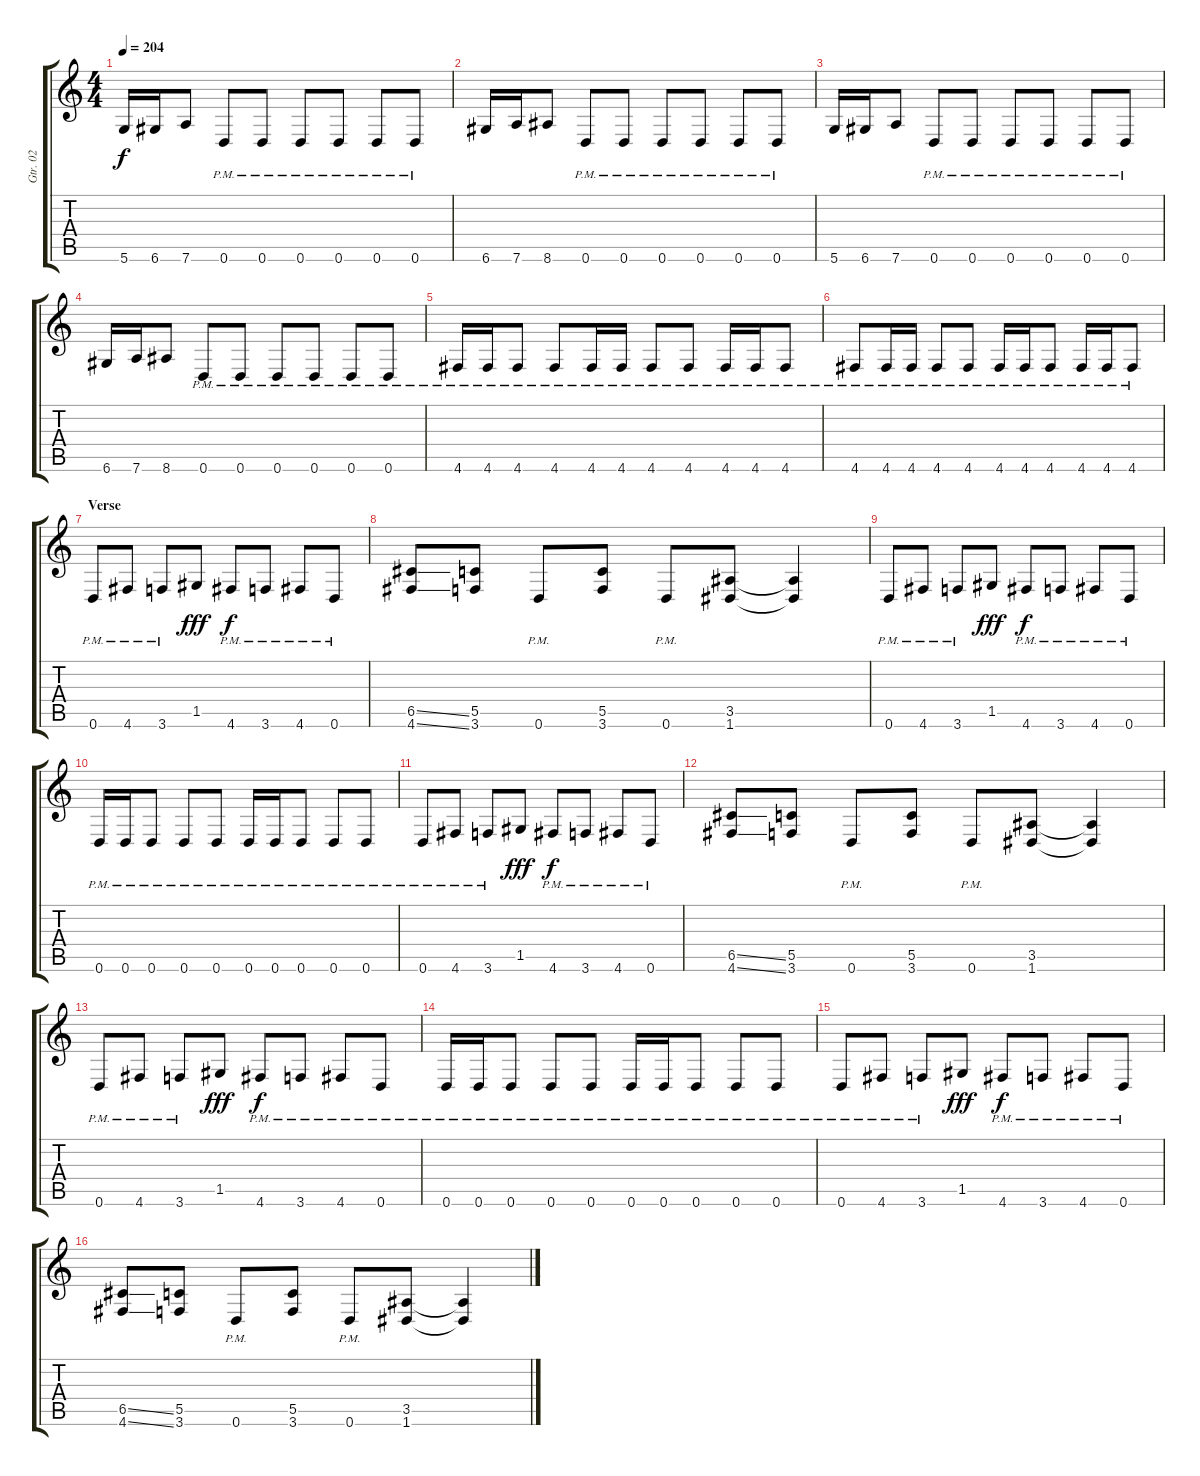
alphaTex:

\track ("Gtr. 02" "Gtr. 02") {instrument distortionguitar}
\staff {score tabs}
\tuning (D4 A3 F3 C3 G2 D2) {hide}
\ts (4 4)
\tempo 204
\clef g2
\ks c
5.6.16{dy f} 6.6.16 7.6.8 0.6{pm}.8 0.6{pm}.8 0.6{pm}.8 0.6{pm}.8 0.6{pm}.8 0.6{pm}.8 |
6.6.16 7.6.16 8.6.8 0.6{pm}.8 0.6{pm}.8 0.6{pm}.8 0.6{pm}.8 0.6{pm}.8 0.6{pm}.8 |
5.6.16 6.6.16 7.6.8 0.6{pm}.8 0.6{pm}.8 0.6{pm}.8 0.6{pm}.8 0.6{pm}.8 0.6{pm}.8 |
6.6.16 7.6.16 8.6.8 0.6{pm}.8 0.6{pm}.8 0.6{pm}.8 0.6{pm}.8 0.6{pm}.8 0.6{pm}.8 |
4.6{pm}.16 4.6{pm}.16 4.6{pm}.8 4.6{pm}.8 4.6{pm}.16 4.6{pm}.16 4.6{pm}.8 4.6{pm}.8 4.6{pm}.16 4.6{pm}.16 4.6{pm}.8 |
4.6{pm}.8 4.6{pm}.16 4.6{pm}.16 4.6{pm}.8 4.6{pm}.8 4.6{pm}.16 4.6{pm}.16 4.6{pm}.8 4.6{pm}.16 4.6{pm}.16 4.6{pm}.8 |
\section ("" "Verse")
0.6{pm}.8 4.6{pm}.8 3.6{pm}.8 1.5.8{dy fff} 4.6{pm}.8{dy f} 3.6{pm}.8 4.6{pm}.8 0.6{pm}.8 |
(6.5{ss} 4.6{ss}).8 (5.5 3.6).8 0.6{pm}.8 (5.5 3.6).8 0.6{pm}.8 (3.5 1.6).8 (3.5{t} 1.6{t}).4 |
0.6{pm}.8 4.6{pm}.8 3.6{pm}.8 1.5.8{dy fff} 4.6{pm}.8{dy f} 3.6{pm}.8 4.6{pm}.8 0.6{pm}.8 |
0.6{pm}.16 0.6{pm}.16 0.6{pm}.8 0.6{pm}.8 0.6{pm}.8 0.6{pm}.16 0.6{pm}.16 0.6{pm}.8 0.6{pm}.8 0.6{pm}.8 |
0.6{pm}.8 4.6{pm}.8 3.6{pm}.8 1.5.8{dy fff} 4.6{pm}.8{dy f} 3.6{pm}.8 4.6{pm}.8 0.6{pm}.8 |
(6.5{ss} 4.6{ss}).8 (5.5 3.6).8 0.6{pm}.8 (5.5 3.6).8 0.6{pm}.8 (3.5 1.6).8 (3.5{t} 1.6{t}).4 |
0.6{pm}.8 4.6{pm}.8 3.6{pm}.8 1.5.8{dy fff} 4.6{pm}.8{dy f} 3.6{pm}.8 4.6{pm}.8 0.6{pm}.8 |
0.6{pm}.16 0.6{pm}.16 0.6{pm}.8 0.6{pm}.8 0.6{pm}.8 0.6{pm}.16 0.6{pm}.16 0.6{pm}.8 0.6{pm}.8 0.6{pm}.8 |
0.6{pm}.8 4.6{pm}.8 3.6{pm}.8 1.5.8{dy fff} 4.6{pm}.8{dy f} 3.6{pm}.8 4.6{pm}.8 0.6{pm}.8 |
(6.5{ss} 4.6{ss}).8 (5.5 3.6).8 0.6{pm}.8 (5.5 3.6).8 0.6{pm}.8 (3.5 1.6).8 (3.5{t} 1.6{t}).4
